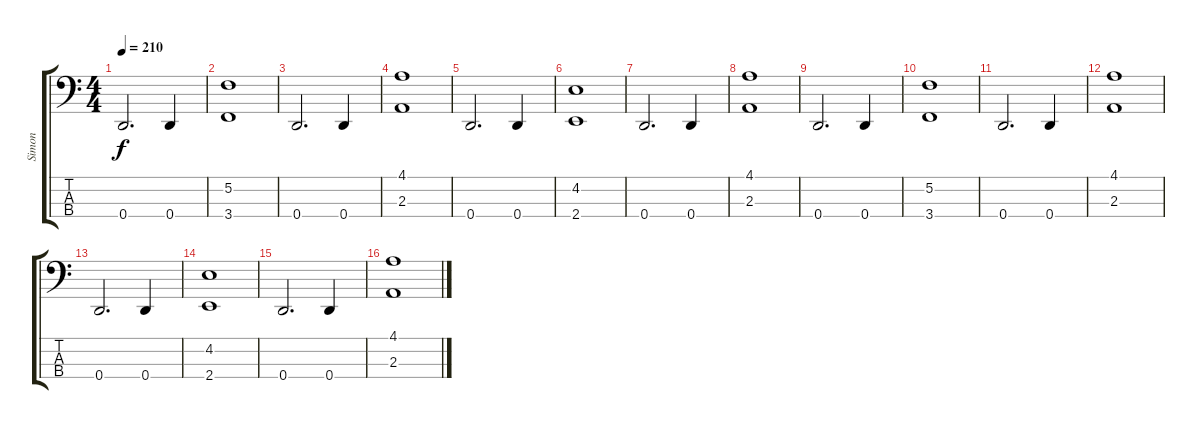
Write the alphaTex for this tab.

\track ("Simon" "Simon") {instrument electricbassfinger}
\staff {score tabs}
\tuning (F2 C2 G1 D1) {hide}
\ts (4 4)
\tempo 210
\clef f4
\ks c
0.4.2{d dy f} 0.4.4 |
(5.2 3.4).1 |
0.4.2{d} 0.4.4 |
(4.1 2.3).1 |
0.4.2{d} 0.4.4 |
(4.2 2.4).1 |
0.4.2{d} 0.4.4 |
(4.1 2.3).1 |
0.4.2{d} 0.4.4 |
(5.2 3.4).1 |
0.4.2{d} 0.4.4 |
(4.1 2.3).1 |
0.4.2{d} 0.4.4 |
(4.2 2.4).1 |
0.4.2{d} 0.4.4 |
(4.1 2.3).1
